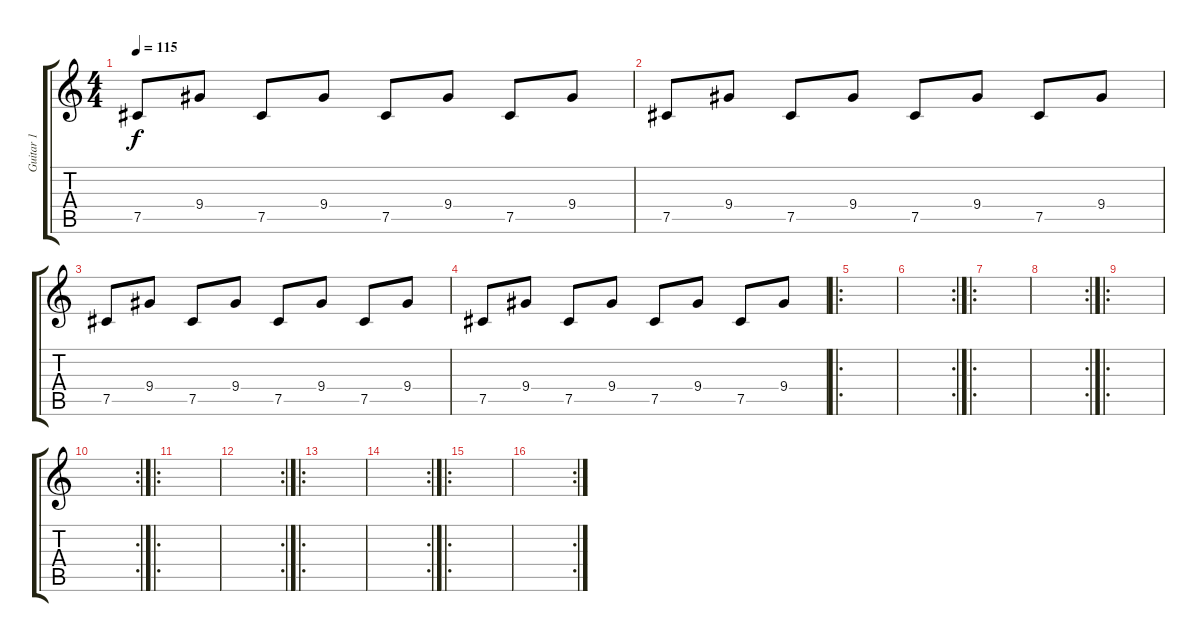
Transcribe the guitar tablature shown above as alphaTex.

\track ("Guitar 1" "Guitar 1") {instrument acousticguitarnylon}
\staff {score tabs}
\tuning (Db4 Ab3 E3 B2 Gb2 Db2) {hide}
\ts (4 4)
\tempo 115
\clef g2
\ks c
7.5.8{dy f} 9.4.8 7.5.8 9.4.8 7.5.8 9.4.8 7.5.8 9.4.8 |
7.5.8 9.4.8 7.5.8 9.4.8 7.5.8 9.4.8 7.5.8 9.4.8 |
7.5.8 9.4.8 7.5.8 9.4.8 7.5.8 9.4.8 7.5.8 9.4.8 |
7.5.8 9.4.8 7.5.8 9.4.8 7.5.8 9.4.8 7.5.8 9.4.8 |
\ro
|
\rc 2
|
\ro
|
\rc 2
|
\ro
|
\rc 2
|
\ro
|
\rc 2
|
\ro
|
\rc 2
|
\ro
|
\rc 2
